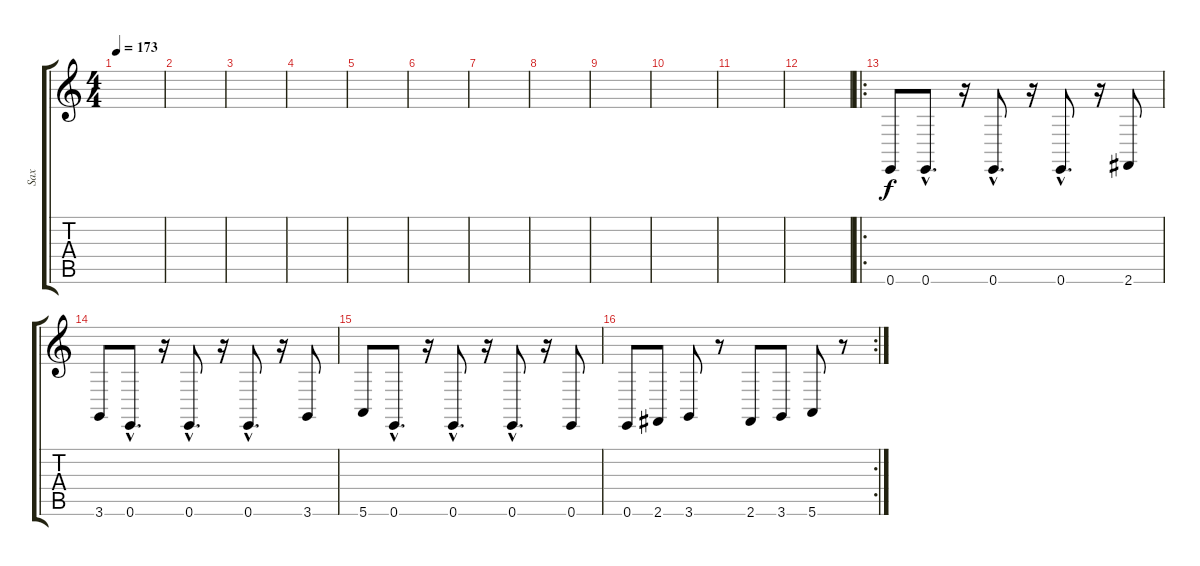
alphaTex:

\track ("Sax" "Sax") {instrument altosax}
\staff {score tabs}
\tuning (E4 B3 G3 D3 A2 E2) {hide}
\ts (4 4)
\tempo 173
\clef g2
\ks c
|
|
|
|
|
|
|
|
|
|
|
|
\ro
0.6.8 0.6{hac}.8{d} r.16 0.6{hac}.8{d} r.16 0.6{hac}.8{d} r.16 2.6.8 |
3.6.8 0.6{hac}.8{d} r.16 0.6{hac}.8{d} r.16 0.6{hac}.8{d} r.16 3.6.8 |
5.6.8 0.6{hac}.8{d} r.16 0.6{hac}.8{d} r.16 0.6{hac}.8{d} r.16 0.6.8 |
\rc 2
0.6.8 2.6.8 3.6.8 r.8 2.6.8 3.6.8 5.6.8 r.8
